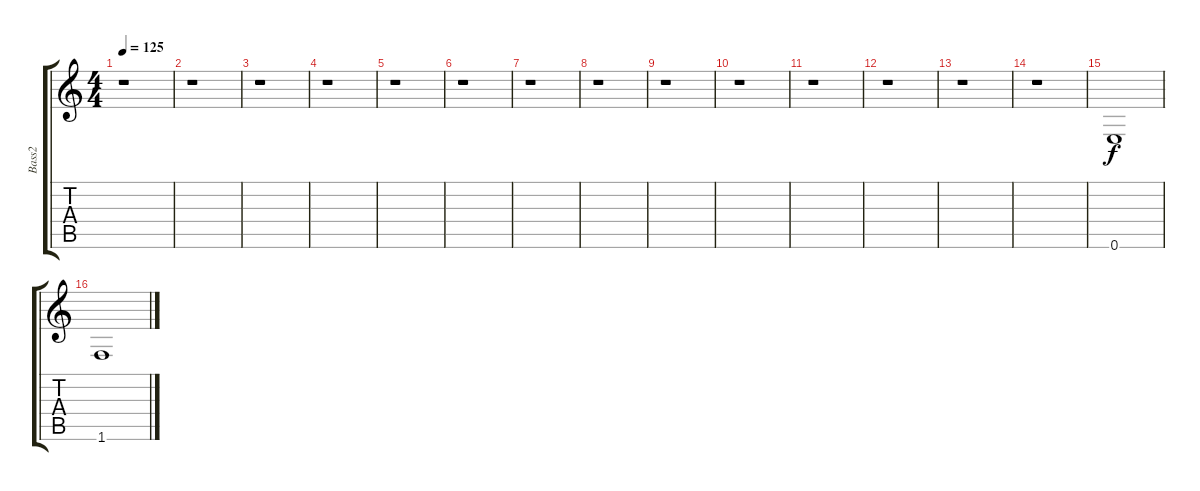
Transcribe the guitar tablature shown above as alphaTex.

\track ("Bass2" "Bass2") {instrument electricbasspick}
\staff {score tabs}
\tuning (E4 B3 G3 D3 A2 E2) {hide}
\ts (4 4)
\tempo 125
\clef g2
\ks c
r.1{dy f} |
r.1 |
r.1 |
r.1 |
r.1 |
r.1 |
r.1 |
r.1 |
r.1 |
r.1 |
r.1 |
r.1 |
r.1 |
r.1 |
0.6.1 |
1.6.1
